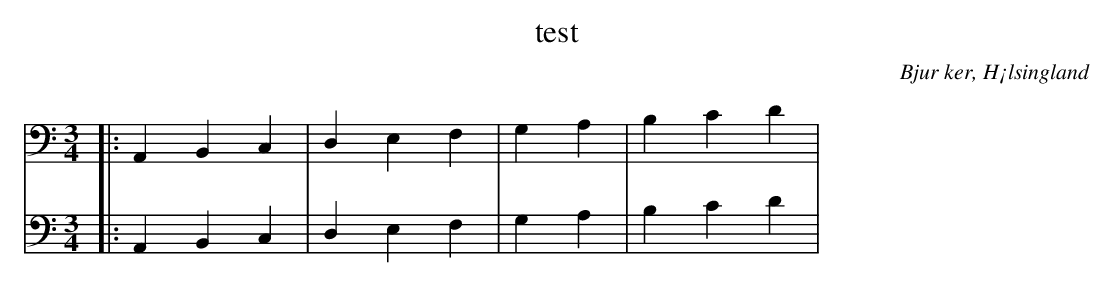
X:1
T: test
O: Bjur ker, H¡lsingland
M: 3/4
L: 1/8
K: C
V:1
V: 2
V:1
|: A,,2 B,,2 C,2| D,2 E,2 F,2| G,2 A,2 | B,2 C2 D2|
V:2 clef=bass
|: A,,2 B,,2 C,2| D,2 E,2 F,2| G,2 A,2 | B,2 C2 D2|
